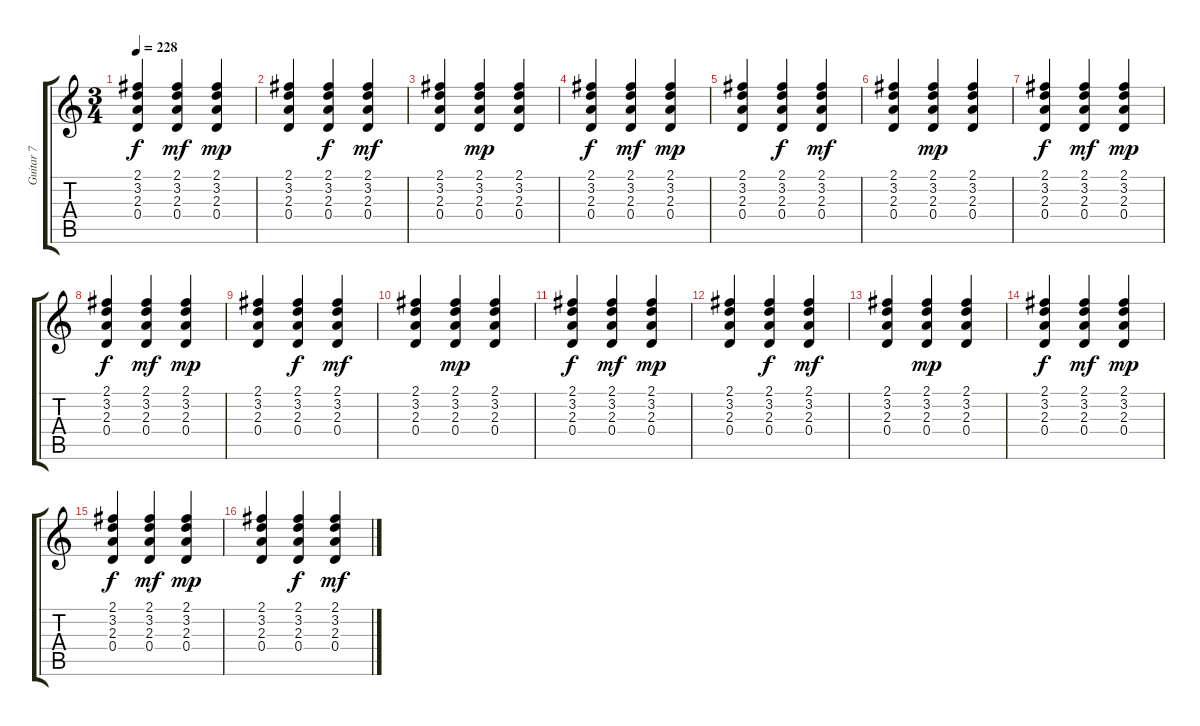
\track ("Guitar 7" "Guitar 7") {instrument electricguitarclean}
\staff {score tabs}
\tuning (E4 B3 G3 D3 A2 E2) {hide}
\ts (3 4)
\tempo 228
\clef g2
\ks c
(2.1 3.2 2.3 0.4).4{dy f} (2.1 3.2 2.3 0.4).4{dy mf} (2.1 3.2 2.3 0.4).4{dy mp} |
(2.1 3.2 2.3 0.4).4 (2.1 3.2 2.3 0.4).4{dy f} (2.1 3.2 2.3 0.4).4{dy mf} |
(2.1 3.2 2.3 0.4).4 (2.1 3.2 2.3 0.4).4{dy mp} (2.1 3.2 2.3 0.4).4 |
(2.1 3.2 2.3 0.4).4{dy f} (2.1 3.2 2.3 0.4).4{dy mf} (2.1 3.2 2.3 0.4).4{dy mp} |
(2.1 3.2 2.3 0.4).4 (2.1 3.2 2.3 0.4).4{dy f} (2.1 3.2 2.3 0.4).4{dy mf} |
(2.1 3.2 2.3 0.4).4 (2.1 3.2 2.3 0.4).4{dy mp} (2.1 3.2 2.3 0.4).4 |
(2.1 3.2 2.3 0.4).4{dy f} (2.1 3.2 2.3 0.4).4{dy mf} (2.1 3.2 2.3 0.4).4{dy mp} |
(2.1 3.2 2.3 0.4).4{dy f} (2.1 3.2 2.3 0.4).4{dy mf} (2.1 3.2 2.3 0.4).4{dy mp} |
(2.1 3.2 2.3 0.4).4 (2.1 3.2 2.3 0.4).4{dy f} (2.1 3.2 2.3 0.4).4{dy mf} |
(2.1 3.2 2.3 0.4).4 (2.1 3.2 2.3 0.4).4{dy mp} (2.1 3.2 2.3 0.4).4 |
(2.1 3.2 2.3 0.4).4{dy f} (2.1 3.2 2.3 0.4).4{dy mf} (2.1 3.2 2.3 0.4).4{dy mp} |
(2.1 3.2 2.3 0.4).4 (2.1 3.2 2.3 0.4).4{dy f} (2.1 3.2 2.3 0.4).4{dy mf} |
(2.1 3.2 2.3 0.4).4 (2.1 3.2 2.3 0.4).4{dy mp} (2.1 3.2 2.3 0.4).4 |
(2.1 3.2 2.3 0.4).4{dy f} (2.1 3.2 2.3 0.4).4{dy mf} (2.1 3.2 2.3 0.4).4{dy mp} |
(2.1 3.2 2.3 0.4).4{dy f} (2.1 3.2 2.3 0.4).4{dy mf} (2.1 3.2 2.3 0.4).4{dy mp} |
(2.1 3.2 2.3 0.4).4 (2.1 3.2 2.3 0.4).4{dy f} (2.1 3.2 2.3 0.4).4{dy mf}
